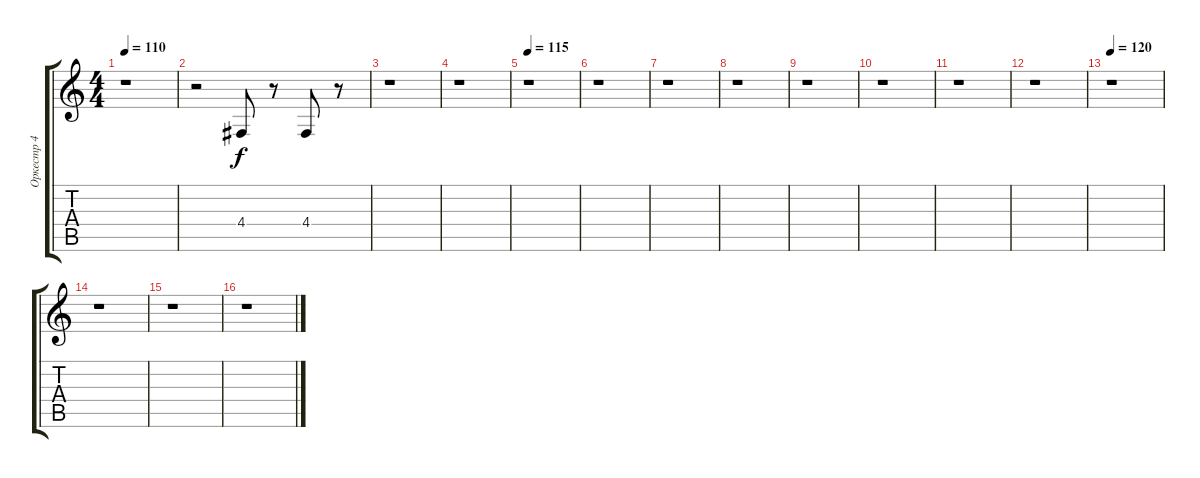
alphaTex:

\track ("Оркестр 4" "Оркестр 4") {instrument trombone}
\staff {score tabs}
\tuning (E4 B3 G3 D3 A2 E2) {hide}
\ts (4 4)
\tempo 110
\clef g2
\ks c
r.1{dy f} |
r.2 4.4.8 r.8 4.4.8 r.8 |
r.1 |
r.1 |
\tempo 115
r.1 |
r.1 |
r.1 |
r.1 |
r.1 |
r.1 |
r.1 |
r.1 |
\tempo 120
r.1 |
r.1 |
r.1 |
r.1
